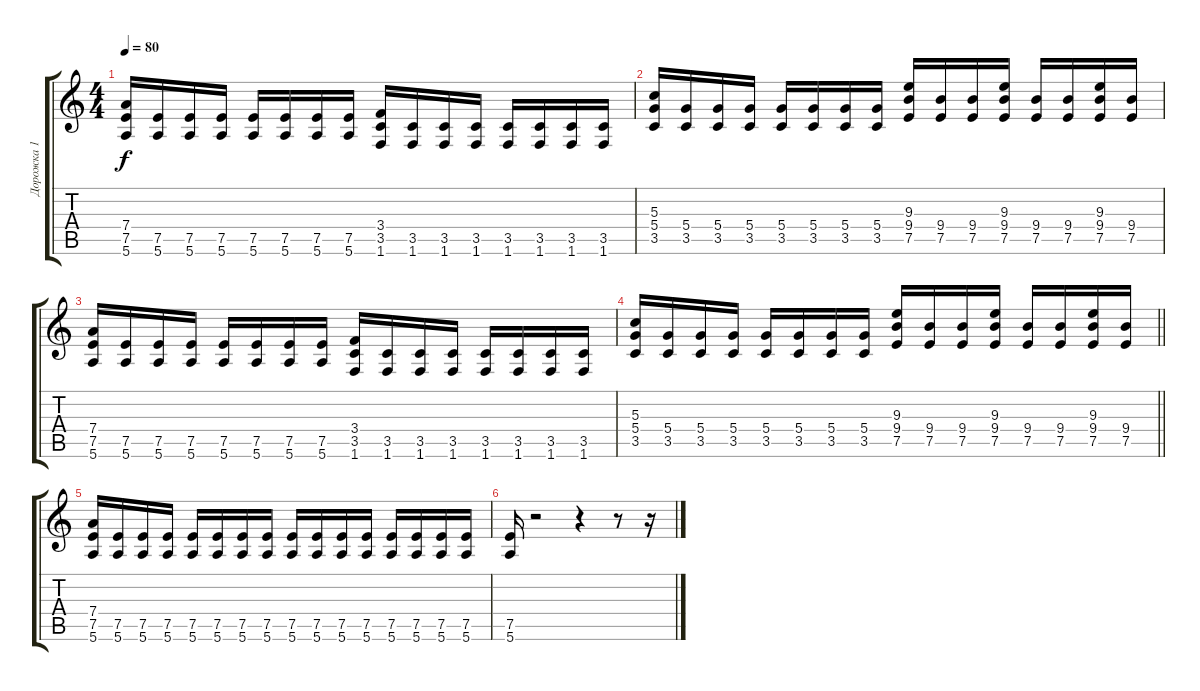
\track ("Дорожка 1" "Дорожка 1") {instrument distortionguitar}
\staff {score tabs}
\tuning (E4 B3 G3 D3 A2 E2) {hide}
\ts (4 4)
\tempo 80
\clef g2
\ks c
(7.4 7.5 5.6).16{dy f} (7.5 5.6).16 (7.5 5.6).16 (7.5 5.6).16 (7.5 5.6).16 (7.5 5.6).16 (7.5 5.6).16 (7.5 5.6).16 (3.4 3.5 1.6).16 (3.5 1.6).16 (3.5 1.6).16 (3.5 1.6).16 (3.5 1.6).16 (3.5 1.6).16 (3.5 1.6).16 (3.5 1.6).16 |
(5.3 5.4 3.5).16 (5.4 3.5).16 (5.4 3.5).16 (5.4 3.5).16 (5.4 3.5).16 (5.4 3.5).16 (5.4 3.5).16 (5.4 3.5).16 (9.3 9.4 7.5).16 (9.4 7.5).16 (9.4 7.5).16 (9.3 9.4 7.5).16 (9.4 7.5).16 (9.4 7.5).16 (9.3 9.4 7.5).16 (9.4 7.5).16 |
(7.4 7.5 5.6).16 (7.5 5.6).16 (7.5 5.6).16 (7.5 5.6).16 (7.5 5.6).16 (7.5 5.6).16 (7.5 5.6).16 (7.5 5.6).16 (3.4 3.5 1.6).16 (3.5 1.6).16 (3.5 1.6).16 (3.5 1.6).16 (3.5 1.6).16 (3.5 1.6).16 (3.5 1.6).16 (3.5 1.6).16 |
\barLineRight lightlight
(5.3 5.4 3.5).16 (5.4 3.5).16 (5.4 3.5).16 (5.4 3.5).16 (5.4 3.5).16 (5.4 3.5).16 (5.4 3.5).16 (5.4 3.5).16 (9.3 9.4 7.5).16 (9.4 7.5).16 (9.4 7.5).16 (9.3 9.4 7.5).16 (9.4 7.5).16 (9.4 7.5).16 (9.3 9.4 7.5).16 (9.4 7.5).16 |
(7.4 7.5 5.6).16 (7.5 5.6).16 (7.5 5.6).16 (7.5 5.6).16 (7.5 5.6).16 (7.5 5.6).16 (7.5 5.6).16 (7.5 5.6).16 (7.5 5.6).16 (7.5 5.6).16 (7.5 5.6).16 (7.5 5.6).16 (7.5 5.6).16 (7.5 5.6).16 (7.5 5.6).16 (7.5 5.6).16 |
(7.5 5.6).16 r.2 r.4 r.8 r.16
